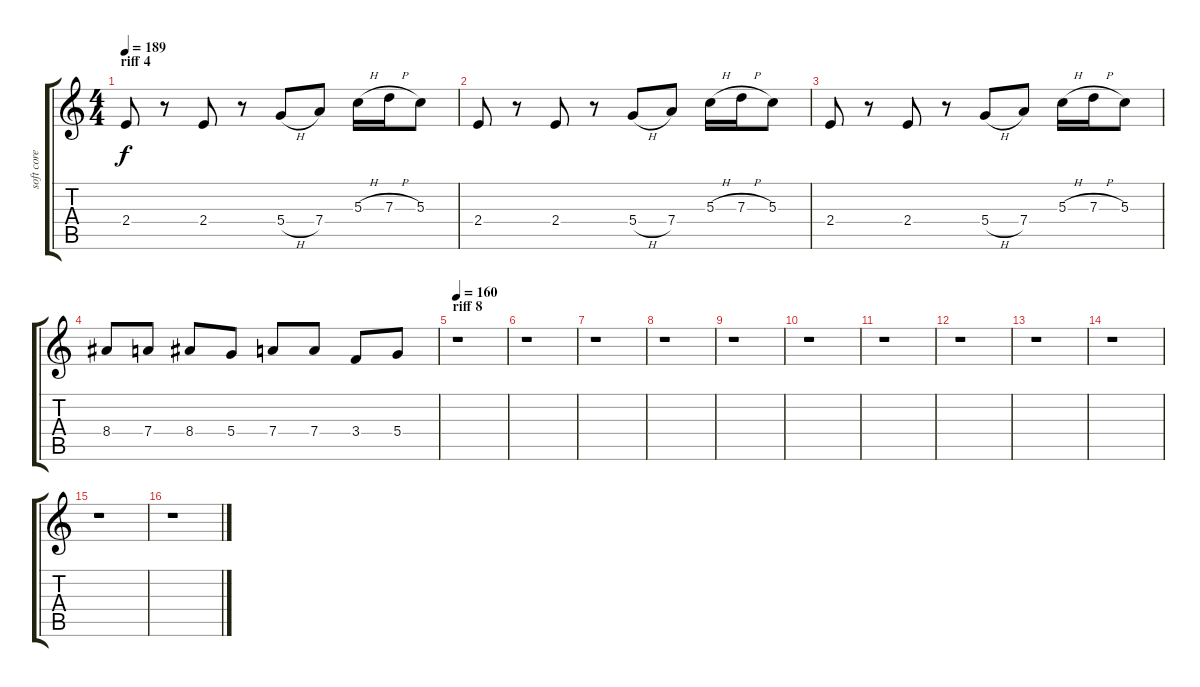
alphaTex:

\track ("soft core" "soft core") {instrument overdrivenguitar}
\staff {score tabs}
\tuning (E4 B3 G3 D3 A2 E2) {hide}
\ts (4 4)
\section ("" "riff 4")
\tempo 189
\clef g2
\ks c
2.4.8{dy f} r.8 2.4.8 r.8 5.4{h}.8 7.4.8 5.3{h}.16 7.3{h}.16 5.3.8 |
2.4.8 r.8 2.4.8 r.8 5.4{h}.8 7.4.8 5.3{h}.16 7.3{h}.16 5.3.8 |
2.4.8 r.8 2.4.8 r.8 5.4{h}.8 7.4.8 5.3{h}.16 7.3{h}.16 5.3.8 |
8.4.8 7.4.8 8.4.8 5.4.8 7.4.8 7.4.8 3.4.8 5.4.8 |
\section ("" "riff 8")
\tempo 160
r.1 |
r.1 |
r.1 |
r.1 |
r.1 |
r.1 |
r.1 |
r.1 |
r.1 |
r.1 |
r.1 |
r.1
